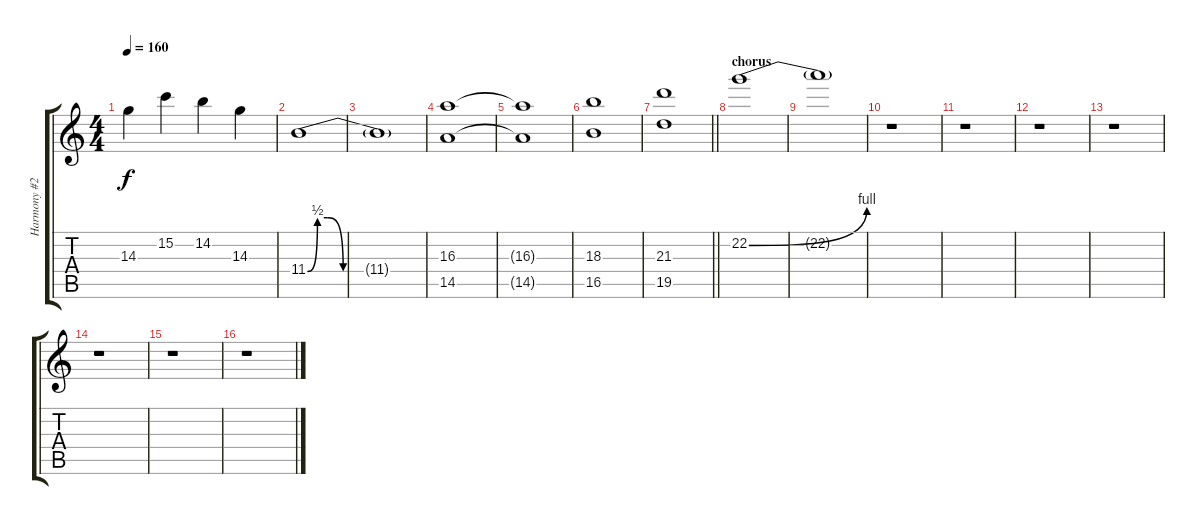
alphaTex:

\track ("Harmony #2" "Harmony #2") {instrument distortionguitar}
\staff {score tabs}
\tuning (D4 A3 F3 C3 G2 D2) {hide}
\ts (4 4)
\tempo 160
\clef g2
\ks aminor
14.3{t}.4{dy f} 15.2.4 14.2.4 14.3.4 |
11.4{be (custom 0 0 5 2 10 2 18 0 60 0)}.1 |
11.4{t}.1 |
(16.3 14.5).1 |
(16.3{t} 14.5{t}).1 |
(18.3 16.5).1 |
\barLineRight lightlight
(21.3 19.5).1 |
\section ("" "chorus")
22.2{be (bend 0 0 60 4)}.1{volume 0} |
22.2{t}.1 |
r.1 |
r.1 |
r.1 |
r.1 |
r.1 |
r.1 |
r.1
